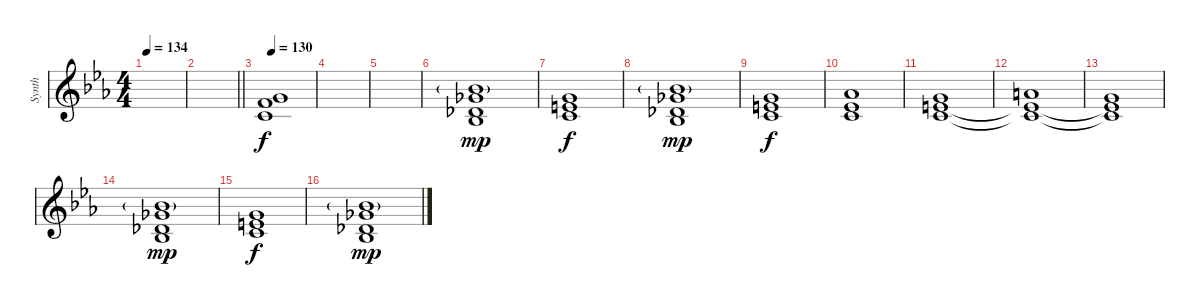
\track ("Synth" "Synth") {instrument stringensemble1}
\staff {score}
\tuning (E4 C4 G3 C3 G2 C2) {hide}
\ts (4 4)
\tempo 134
\clef g2
\ks cminor
|
\barLineRight lightlight
|
\tempo 130
(3.1 5.2 5.3).1 |
|
|
(6.1{g} 6.2 6.3 10.4).1{dy mp} |
(0.1 7.2 5.3).1{dy f} |
(6.1{g} 6.2 6.3 10.4).1{dy mp} |
(0.1 7.2 5.3).1{dy f} |
(4.1 3.2 5.3).1 |
(3.1 4.2 5.3).1 |
(5.1 4.2{t} 5.3{t}).1 |
(3.1 4.2{t} 5.3{t}).1 |
(6.1{g} 6.2 6.3 10.4).1{dy mp} |
(0.1 7.2 5.3).1{dy f} |
(6.1{g} 6.2 6.3 10.4).1{dy mp}
